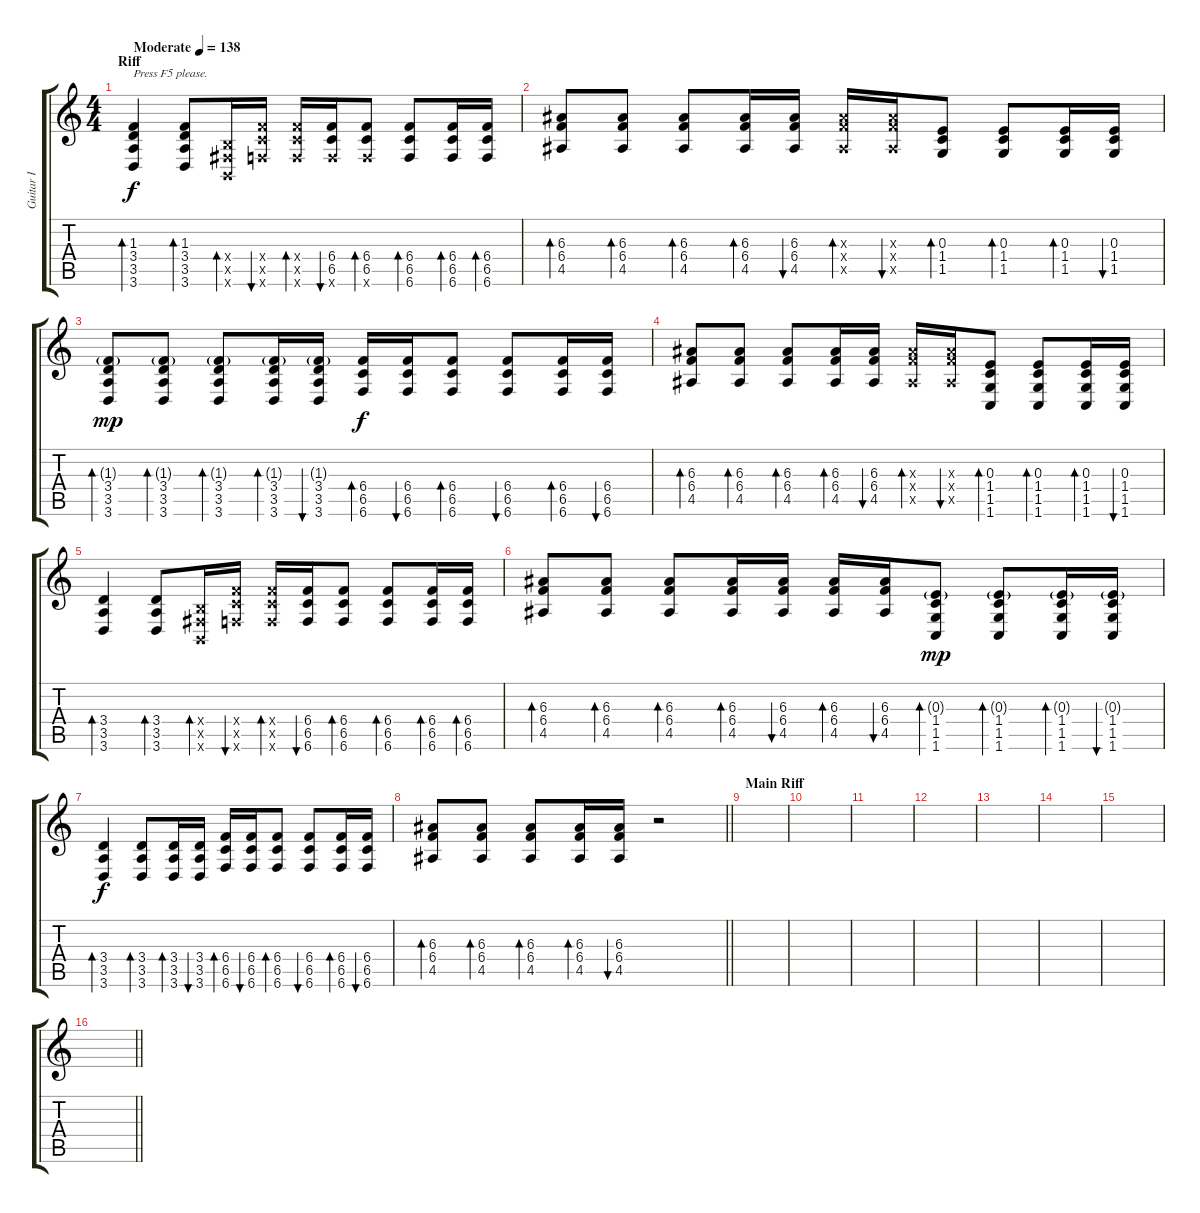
\track ("Guitar I" "Guitar I") {instrument acousticguitarsteel}
\staff {score tabs}
\tuning (Db4 Ab3 E3 B2 Gb2 B1) {hide}
\ts (4 4)
\section ("" "Riff")
\tempo (138 "Moderate")
\clef g2
\ks c
(1.3 3.4 3.5 3.6).4{bd 30 txt "Press F5 please." dy f instrument acousticguitarsteel} (1.3 3.4 3.5 3.6).8{bd 30} (0.4{x} 0.5{x} 0.6{x}).16{bd 30} (6.4{x} 6.5{x} 6.6{x}).16{bu 30} (6.4{x} 6.5{x} 6.6{x}).16{bd 30} (6.4 6.5 6.6{x}).16{bu 30} (6.4 6.5 6.6{x}).8{bd 30} (6.4 6.5 6.6).8{bd 30} (6.4 6.5 6.6).16{bd 30} (6.4 6.5 6.6).16{bd 30} |
(6.3 6.4 4.5).8{bd 30} (6.3 6.4 4.5).8{bd 30} (6.3 6.4 4.5).8{bd 30} (6.3 6.4 4.5).16{bd 30} (6.3 6.4 4.5).16{bu 30} (6.3{x} 6.4{x} 4.5{x}).16{bd 30} (6.3{x} 6.4{x} 4.5{x}).16{bu 30} (0.3 1.4 1.5).8{bd 30} (0.3 1.4 1.5).8{bd 30} (0.3 1.4 1.5).16{bd 30} (0.3 1.4 1.5).16{bu 30} |
(1.3{g} 3.4 3.5 3.6).8{bd 30 dy mp} (1.3{g} 3.4 3.5 3.6).8{bd 30} (1.3{g} 3.4 3.5 3.6).8{bd 30} (1.3{g} 3.4 3.5 3.6).16{bd 30} (1.3{g} 3.4 3.5 3.6).16{bu 30} (6.4 6.5 6.6).16{bd 30 dy f} (6.4 6.5 6.6).16{bu 30} (6.4 6.5 6.6).8{bd 30} (6.4 6.5 6.6).8{bu 30} (6.4 6.5 6.6).16{bd 30} (6.4 6.5 6.6).16{bu 30} |
(6.3 6.4 4.5).8{bd 30} (6.3 6.4 4.5).8{bd 30} (6.3 6.4 4.5).8{bd 30} (6.3 6.4 4.5).16{bd 30} (6.3 6.4 4.5).16{bu 30} (6.3{x} 6.4{x} 4.5{x}).16{bd 30} (6.3{x} 6.4{x} 4.5{x}).16{bu 30} (0.3 1.4 1.5 1.6).8{bd 30} (0.3 1.4 1.5 1.6).8{bd 30} (0.3 1.4 1.5 1.6).16{bd 30} (0.3 1.4 1.5 1.6).16{bu 30} |
(3.4 3.5 3.6).4{bd 30} (3.4 3.5 3.6).8{bd 30} (0.4{x} 0.5{x} 0.6{x}).16{bd 30} (6.4{x} 6.5{x} 6.6{x}).16{bu 30} (6.4{x} 6.5{x} 6.6{x}).16{bd 30} (6.4 6.5 6.6).16{bu 30} (6.4 6.5 6.6).8{bd 30} (6.4 6.5 6.6).8{bd 30} (6.4 6.5 6.6).16{bd 30} (6.4 6.5 6.6).16{bd 30} |
(6.3 6.4 4.5).8{bd 30} (6.3 6.4 4.5).8{bd 30} (6.3 6.4 4.5).8{bd 30} (6.3 6.4 4.5).16{bd 30} (6.3 6.4 4.5).16{bu 30} (6.3 6.4 4.5).16{bd 30} (6.3 6.4 4.5).16{bu 30} (0.3{g} 1.4 1.5 1.6).8{bd 30 dy mp} (0.3{g} 1.4 1.5 1.6).8{bd 30} (0.3{g} 1.4 1.5 1.6).16{bd 30} (0.3{g} 1.4 1.5 1.6).16{bu 30} |
(3.4 3.5 3.6).4{bd 30 dy f} (3.4 3.5 3.6).8{bd 30} (3.4 3.5 3.6).16{bd 30} (3.4 3.5 3.6).16{bu 30} (6.4 6.5 6.6).16{bd 30} (6.4 6.5 6.6).16{bu 30} (6.4 6.5 6.6).8{bd 30} (6.4 6.5 6.6).8{bu 30} (6.4 6.5 6.6).16{bd 30} (6.4 6.5 6.6).16{bu 30} |
\barLineRight lightlight
(6.3 6.4 4.5).8{bd 30} (6.3 6.4 4.5).8{bd 30} (6.3 6.4 4.5).8{bd 30} (6.3 6.4 4.5).16{bd 30} (6.3 6.4 4.5).16{bu 30} r.2 |
\section ("" "Main Riff")
|
|
|
|
|
|
|
\barLineRight lightlight
